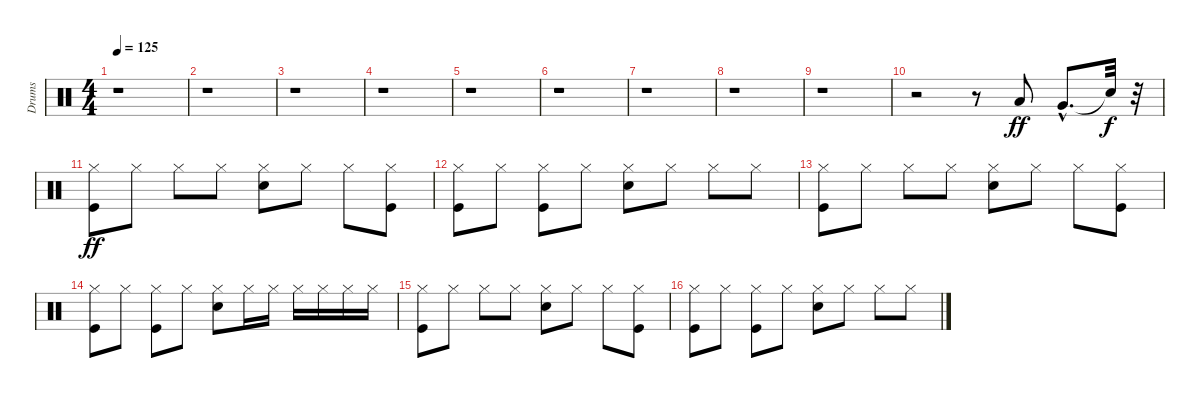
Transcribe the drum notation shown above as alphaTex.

\track ("Drums" "Drums") {instrument percussion}
\staff {score}
\articulation defaults
\ts (4 4)
\tempo 125
\clef neutral
\ks c
r.1{dy ff} |
r.1 |
r.1 |
r.1 |
r.1 |
r.1 |
r.1 |
r.1 |
r.1 |
r.2 r.8 "Low Tom (hit)".8 "Very Low Tom (hit)"{hac}.8{d} "Snare (hit)"{t}.32{dy f} r.32 |
("Kick (hit)" "Hi-Hat (closed)").8{dy ff} "Hi-Hat (closed)".8 "Hi-Hat (closed)".8 "Hi-Hat (closed)".8 ("Snare (hit) 2" "Hi-Hat (closed)").8 "Hi-Hat (closed)".8 "Hi-Hat (closed)".8 ("Kick (hit)" "Hi-Hat (closed)").8 |
("Kick (hit)" "Hi-Hat (closed)").8 "Hi-Hat (closed)".8 ("Kick (hit)" "Hi-Hat (closed)").8 "Hi-Hat (closed)".8 ("Snare (hit) 2" "Hi-Hat (closed)").8 "Hi-Hat (closed)".8 "Hi-Hat (closed)".8 "Hi-Hat (closed)".8 |
("Kick (hit)" "Hi-Hat (closed)").8 "Hi-Hat (closed)".8 "Hi-Hat (closed)".8 "Hi-Hat (closed)".8 ("Snare (hit) 2" "Hi-Hat (closed)").8 "Hi-Hat (closed)".8 "Hi-Hat (closed)".8 ("Kick (hit)" "Hi-Hat (closed)").8 |
("Kick (hit)" "Hi-Hat (closed)").8 "Hi-Hat (closed)".8 ("Kick (hit)" "Hi-Hat (closed)").8 "Hi-Hat (closed)".8 ("Snare (hit) 2" "Hi-Hat (closed)").8 "Hi-Hat (closed)".16 "Hi-Hat (closed)".16 "Hi-Hat (closed)".16 "Hi-Hat (closed)".16 "Hi-Hat (closed)".16 "Hi-Hat (closed)".16 |
("Kick (hit)" "Hi-Hat (closed)").8 "Hi-Hat (closed)".8 "Hi-Hat (closed)".8 "Hi-Hat (closed)".8 ("Snare (hit) 2" "Hi-Hat (closed)").8 "Hi-Hat (closed)".8 "Hi-Hat (closed)".8 ("Kick (hit)" "Hi-Hat (closed)").8 |
("Kick (hit)" "Hi-Hat (closed)").8 "Hi-Hat (closed)".8 ("Kick (hit)" "Hi-Hat (closed)").8 "Hi-Hat (closed)".8 ("Snare (hit) 2" "Hi-Hat (closed)").8 "Hi-Hat (closed)".8 "Hi-Hat (closed)".8 "Hi-Hat (closed)".8
